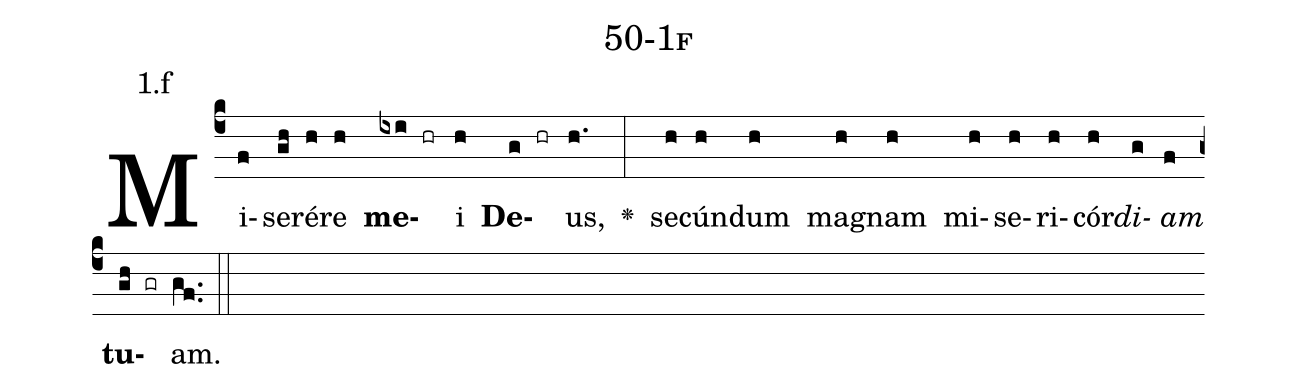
name: 50-1f;
annotation: 1.f;
%%
(c4)Mi(f)se(gh)ré(h)re(h) <b>me</b>(ixi hr)i(h) <b>De</b>(g hr)us,(h.) <v>\greheightstar</v>(:) se(h)cún(h)dum(h) ma(h)gnam(h) mi(h)se(h)ri(h)cór(h)<i>di</i>(g)<i>am</i>(f) <b>tu</b>(gh gr)am.(gf..) (::)


%E(h) u(h) o(g) u(f) a(gh) e.(gf..) (::)
